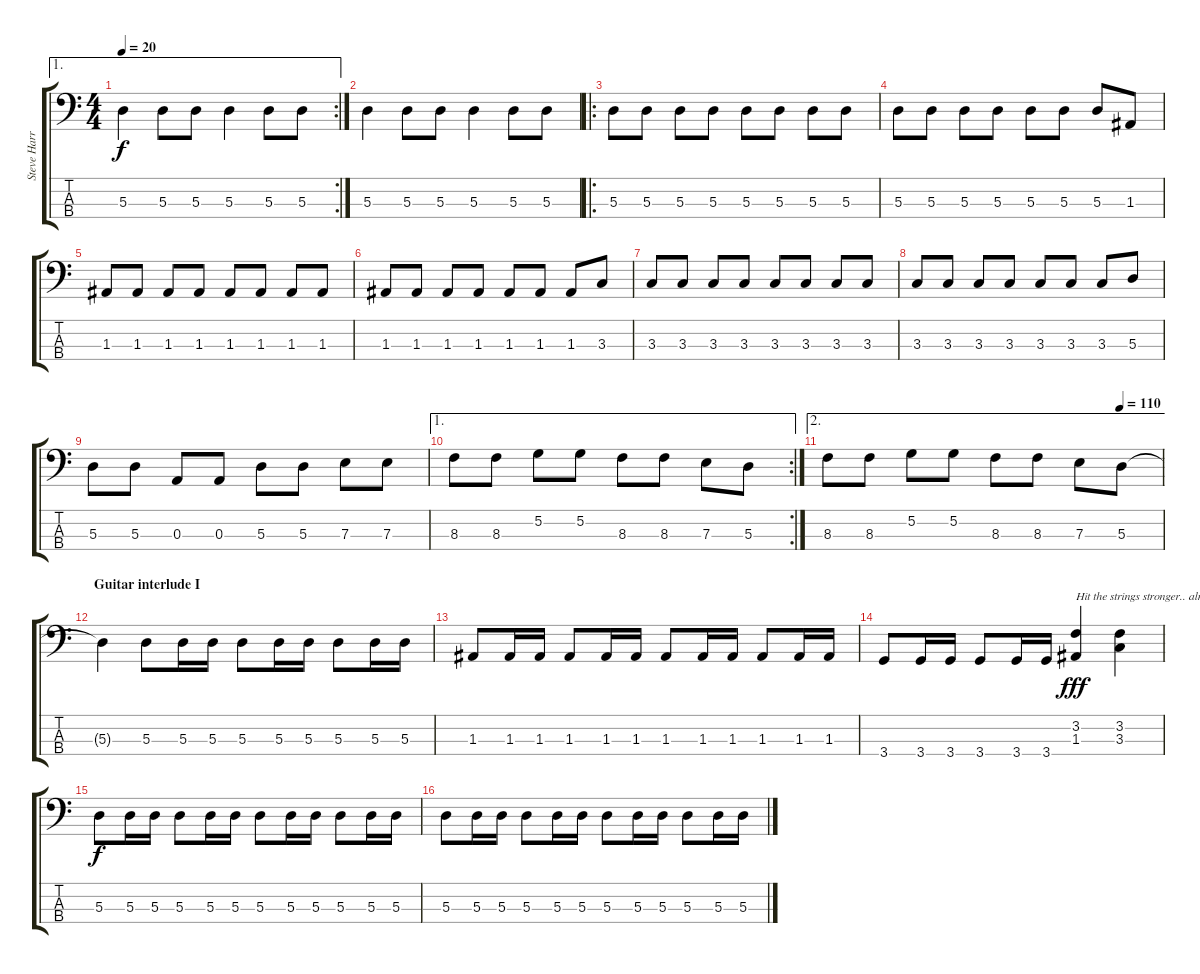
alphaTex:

\track ("Steve Harris" "Steve Harr") {instrument electricbasspick}
\staff {score tabs}
\tuning (G2 D2 A1 E1) {hide}
\ae 1
\rc 2
\ts (4 4)
\tempo 20
\clef f4
\ks c
5.3.4{dy f} 5.3.8 5.3.8 5.3.4 5.3.8 5.3.8 |
5.3.4 5.3.8 5.3.8 5.3.4 5.3.8 5.3.8 |
\ro
5.3.8 5.3.8 5.3.8 5.3.8 5.3.8 5.3.8 5.3.8 5.3.8 |
5.3.8 5.3.8 5.3.8 5.3.8 5.3.8 5.3.8 5.3.8 1.3.8 |
1.3.8 1.3.8 1.3.8 1.3.8 1.3.8 1.3.8 1.3.8 1.3.8 |
1.3.8 1.3.8 1.3.8 1.3.8 1.3.8 1.3.8 1.3.8 3.3.8 |
3.3.8 3.3.8 3.3.8 3.3.8 3.3.8 3.3.8 3.3.8 3.3.8 |
3.3.8 3.3.8 3.3.8 3.3.8 3.3.8 3.3.8 3.3.8 5.3.8 |
5.3.8 5.3.8 0.3.8 0.3.8 5.3.8 5.3.8 7.3.8 7.3.8 |
\ae 1
\rc 2
8.3.8 8.3.8 5.2.8 5.2.8 8.3.8 8.3.8 7.3.8 5.3.8 |
\ae 2
\tempo (110 0.875)
8.3.8 8.3.8 5.2.8 5.2.8 8.3.8 8.3.8 7.3.8 5.3.8 |
\section ("" "Guitar interlude I")
5.3{t}.4 5.3.8 5.3.16 5.3.16 5.3.8 5.3.16 5.3.16 5.3.8 5.3.16 5.3.16 |
1.3.8 1.3.16 1.3.16 1.3.8 1.3.16 1.3.16 1.3.8 1.3.16 1.3.16 1.3.8 1.3.16 1.3.16 |
3.4.8 3.4.16 3.4.16 3.4.8 3.4.16 3.4.16 (3.2 1.3).4{txt "Hit the strings stronger.. almost slapping...." dy fff} (3.2 3.3).4 |
5.3.8{dy f} 5.3.16 5.3.16 5.3.8 5.3.16 5.3.16 5.3.8 5.3.16 5.3.16 5.3.8 5.3.16 5.3.16 |
5.3.8 5.3.16 5.3.16 5.3.8 5.3.16 5.3.16 5.3.8 5.3.16 5.3.16 5.3.8 5.3.16 5.3.16
